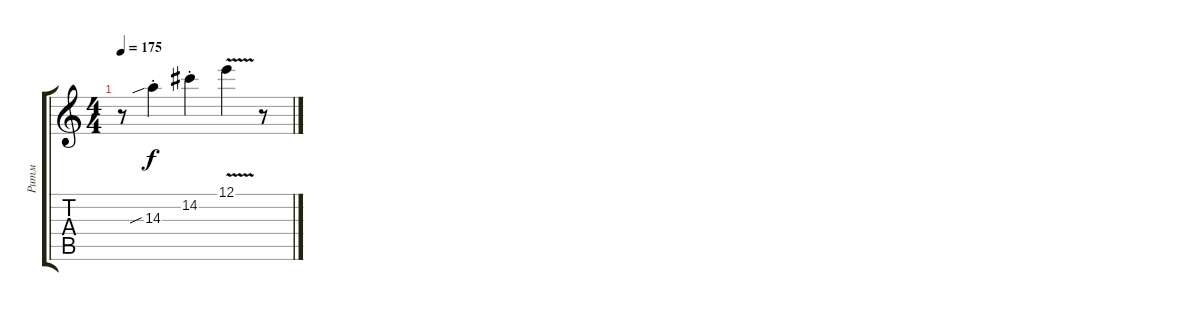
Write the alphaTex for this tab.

\track ("Ритм" "Ритм") {instrument acousticguitarnylon}
\staff {score tabs}
\tuning (E4 B3 G3 D3 A2 E2) {hide}
\ts (4 4)
\tempo 175
\clef g2
\ks c
r.8{dy f} 14.3{sib st}.4 14.2{st}.4 12.1{v}.4 r.8
